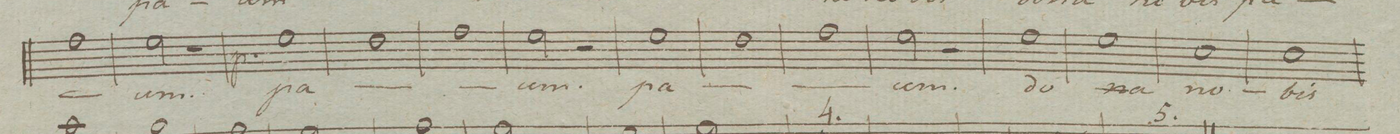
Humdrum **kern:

**kern	**text	**dynam
*I"Soprano Solo	*	*
*clefC1	*	*
*k[bnfngn]	*	*
*met(c|)	*	*
*M2/2	*	*
1dd\	.	.
=218	=218	=218
2cc\	-cem.	.
2r	.	.
=219	=219	=219
1cc\	pa-	p
=220	=220	=220
1b\	.	.
=221	=221	=221
1dd\	.	.
=222	=222	=222
2cc\	-cem.	.
2r	.	.
=223	=223	=223
1cc\	pa-	.
=224	=224	=224
1b\	.	.
=225	=225	=225
1dd\	.	.
=226	=226	=226
2cc\	-cem.	.
2r	.	.
=227	=227	=227
1cc\	do-	.
=228	=228	=228
1cc\	-na	.
=229	=229	=229
1a\	no-	.
=230	=230	=230
1a\	-bis	.
=231	=231	=231
*-	*-	*-
